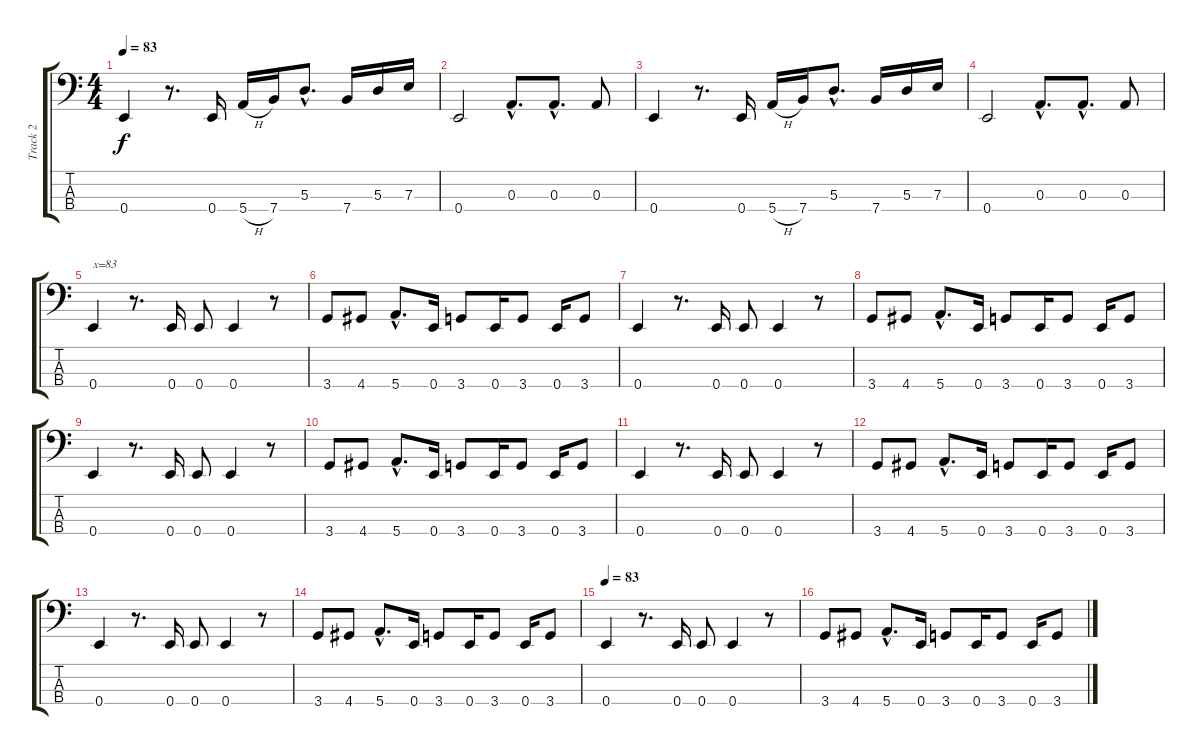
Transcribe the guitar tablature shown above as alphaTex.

\track ("Track 2" "Track 2") {instrument electricbasspick}
\staff {score tabs}
\tuning (G2 D2 A1 E1) {hide}
\ts (4 4)
\tempo 83
\clef f4
\ks c
0.4.4{dy f} r.8{d} 0.4.16 5.4{h}.16 7.4.16 5.3{hac}.8{d} 7.4.16 5.3.16 7.3.16 |
0.4.2 0.3{hac}.8{d} 0.3{hac}.8{d} 0.3.8 |
0.4.4 r.8{d} 0.4.16 5.4{h}.16 7.4.16 5.3{hac}.8{d} 7.4.16 5.3.16 7.3.16 |
0.4.2 0.3{hac}.8{d} 0.3{hac}.8{d} 0.3.8 |
0.4.4{txt "x=83"} r.8{d} 0.4.16 0.4.8 0.4.4 r.8 |
3.4.8 4.4.8 5.4{hac}.8{d} 0.4.16 3.4.8 0.4.16 3.4.8 0.4.16 3.4.8 |
0.4.4 r.8{d} 0.4.16 0.4.8 0.4.4 r.8 |
3.4.8 4.4.8 5.4{hac}.8{d} 0.4.16 3.4.8 0.4.16 3.4.8 0.4.16 3.4.8 |
0.4.4 r.8{d} 0.4.16 0.4.8 0.4.4 r.8 |
3.4.8 4.4.8 5.4{hac}.8{d} 0.4.16 3.4.8 0.4.16 3.4.8 0.4.16 3.4.8 |
0.4.4 r.8{d} 0.4.16 0.4.8 0.4.4 r.8 |
3.4.8 4.4.8 5.4{hac}.8{d} 0.4.16 3.4.8 0.4.16 3.4.8 0.4.16 3.4.8 |
0.4.4 r.8{d} 0.4.16 0.4.8 0.4.4 r.8 |
3.4.8 4.4.8 5.4{hac}.8{d} 0.4.16 3.4.8 0.4.16 3.4.8 0.4.16 3.4.8 |
\tempo 83
0.4.4 r.8{d} 0.4.16 0.4.8 0.4.4 r.8 |
3.4.8 4.4.8 5.4{hac}.8{d} 0.4.16 3.4.8 0.4.16 3.4.8 0.4.16 3.4.8
